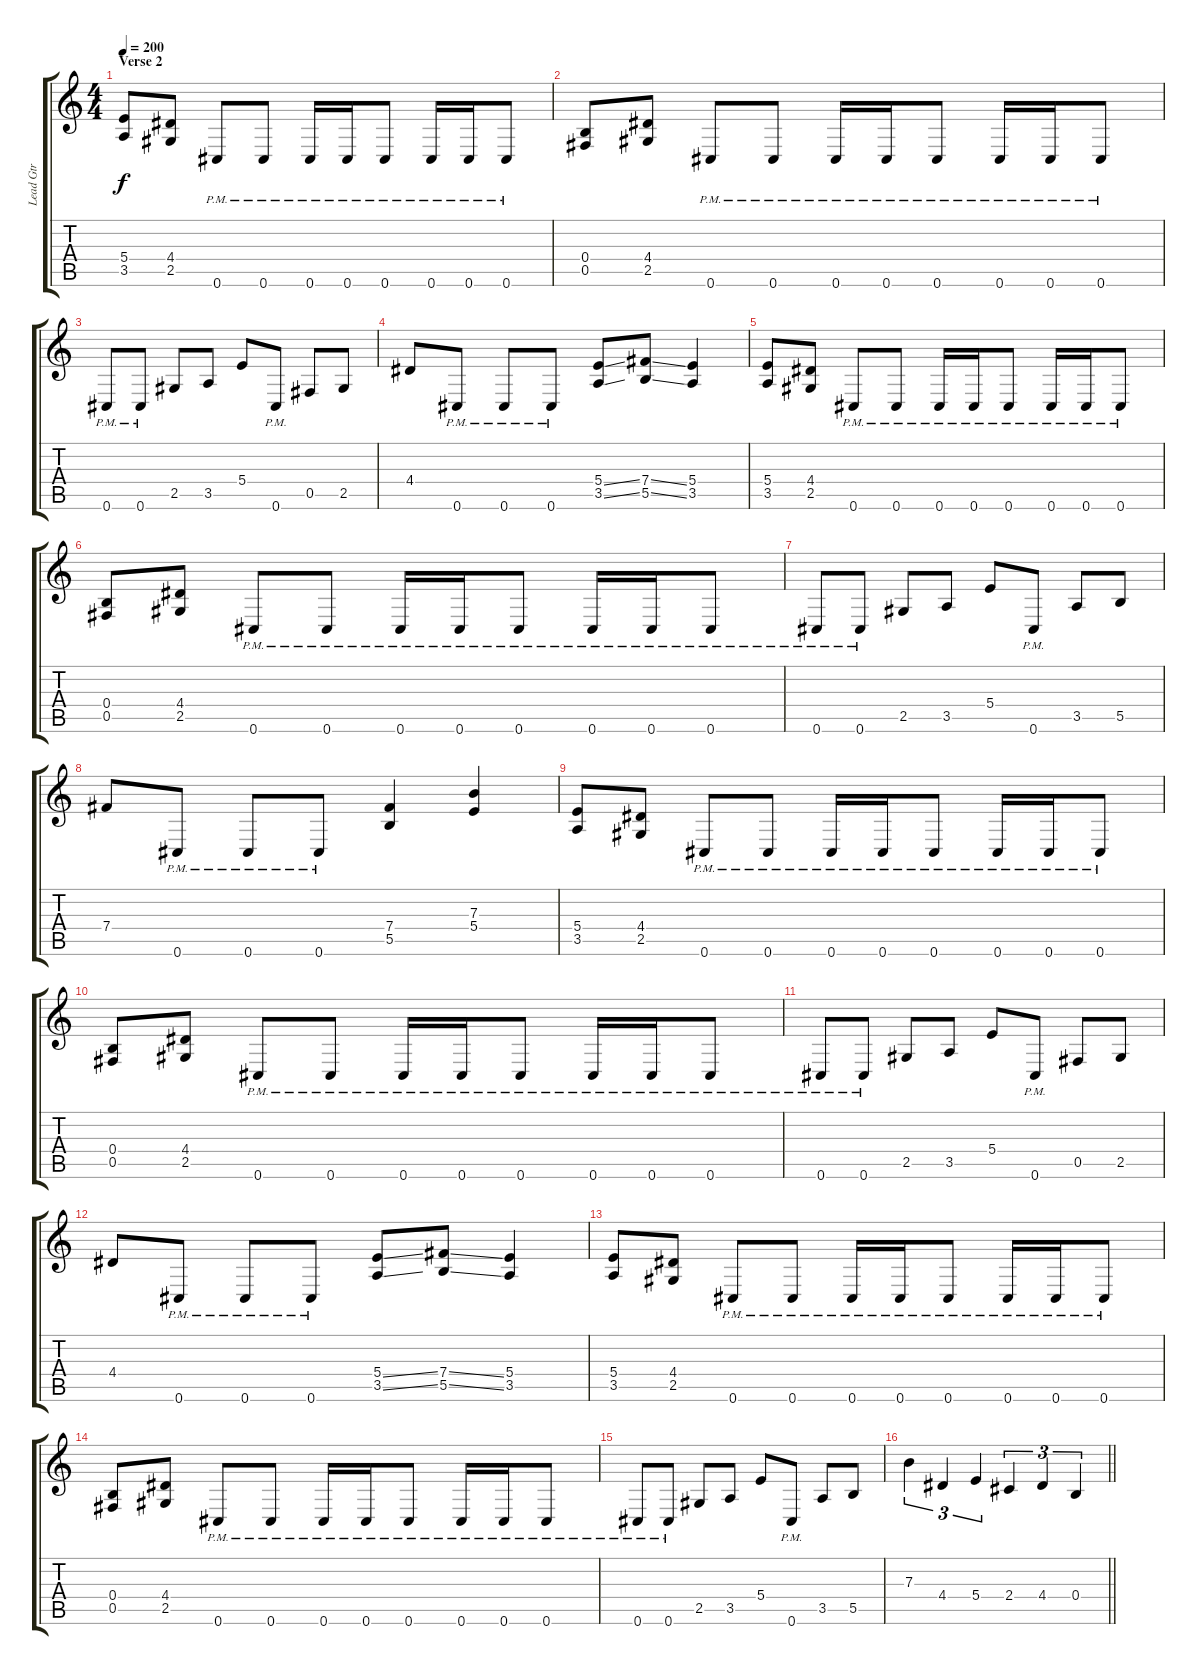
\track ("Lead Gtr" "Lead Gtr") {instrument distortionguitar}
\staff {score tabs}
\tuning (Db4 Ab3 E3 B2 Gb2 Db2) {hide}
\ts (4 4)
\section ("" "Verse 2")
\tempo 200
\clef g2
\ks c
(5.4 3.5).8{dy f} (4.4 2.5).8 0.6{pm}.8 0.6{pm}.8 0.6{pm}.16 0.6{pm}.16 0.6{pm}.8 0.6{pm}.16 0.6{pm}.16 0.6{pm}.8 |
(0.4 0.5).8 (4.4 2.5).8 0.6{pm}.8 0.6{pm}.8 0.6{pm}.16 0.6{pm}.16 0.6{pm}.8 0.6{pm}.16 0.6{pm}.16 0.6{pm}.8 |
0.6{pm}.8 0.6{pm}.8 2.5.8 3.5.8 5.4.8 0.6{pm}.8 0.5.8 2.5.8 |
4.4.8 0.6{pm}.8 0.6{pm}.8 0.6{pm}.8 (5.4{ss} 3.5{ss}).8 (7.4{ss} 5.5{ss}).8 (5.4 3.5).4 |
(5.4 3.5).8 (4.4 2.5).8 0.6{pm}.8 0.6{pm}.8 0.6{pm}.16 0.6{pm}.16 0.6{pm}.8 0.6{pm}.16 0.6{pm}.16 0.6{pm}.8 |
(0.4 0.5).8 (4.4 2.5).8 0.6{pm}.8 0.6{pm}.8 0.6{pm}.16 0.6{pm}.16 0.6{pm}.8 0.6{pm}.16 0.6{pm}.16 0.6{pm}.8 |
0.6{pm}.8 0.6{pm}.8 2.5.8 3.5.8 5.4.8 0.6{pm}.8 3.5.8 5.5.8 |
7.4.8 0.6{pm}.8 0.6{pm}.8 0.6{pm}.8 (7.4 5.5).4 (7.3 5.4).4 |
(5.4 3.5).8 (4.4 2.5).8 0.6{pm}.8 0.6{pm}.8 0.6{pm}.16 0.6{pm}.16 0.6{pm}.8 0.6{pm}.16 0.6{pm}.16 0.6{pm}.8 |
(0.4 0.5).8 (4.4 2.5).8 0.6{pm}.8 0.6{pm}.8 0.6{pm}.16 0.6{pm}.16 0.6{pm}.8 0.6{pm}.16 0.6{pm}.16 0.6{pm}.8 |
0.6{pm}.8 0.6{pm}.8 2.5.8 3.5.8 5.4.8 0.6{pm}.8 0.5.8 2.5.8 |
4.4.8 0.6{pm}.8 0.6{pm}.8 0.6{pm}.8 (5.4{ss} 3.5{ss}).8 (7.4{ss} 5.5{ss}).8 (5.4 3.5).4 |
(5.4 3.5).8 (4.4 2.5).8 0.6{pm}.8 0.6{pm}.8 0.6{pm}.16 0.6{pm}.16 0.6{pm}.8 0.6{pm}.16 0.6{pm}.16 0.6{pm}.8 |
(0.4 0.5).8 (4.4 2.5).8 0.6{pm}.8 0.6{pm}.8 0.6{pm}.16 0.6{pm}.16 0.6{pm}.8 0.6{pm}.16 0.6{pm}.16 0.6{pm}.8 |
0.6{pm}.8 0.6{pm}.8 2.5.8 3.5.8 5.4.8 0.6{pm}.8 3.5.8 5.5.8 |
\barLineRight lightlight
7.3.4{tu (3 2)} 4.4.4{tu (3 2)} 5.4.4{tu (3 2)} 2.4.4{tu (3 2)} 4.4.4{tu (3 2)} 0.4.4{tu (3 2)}
